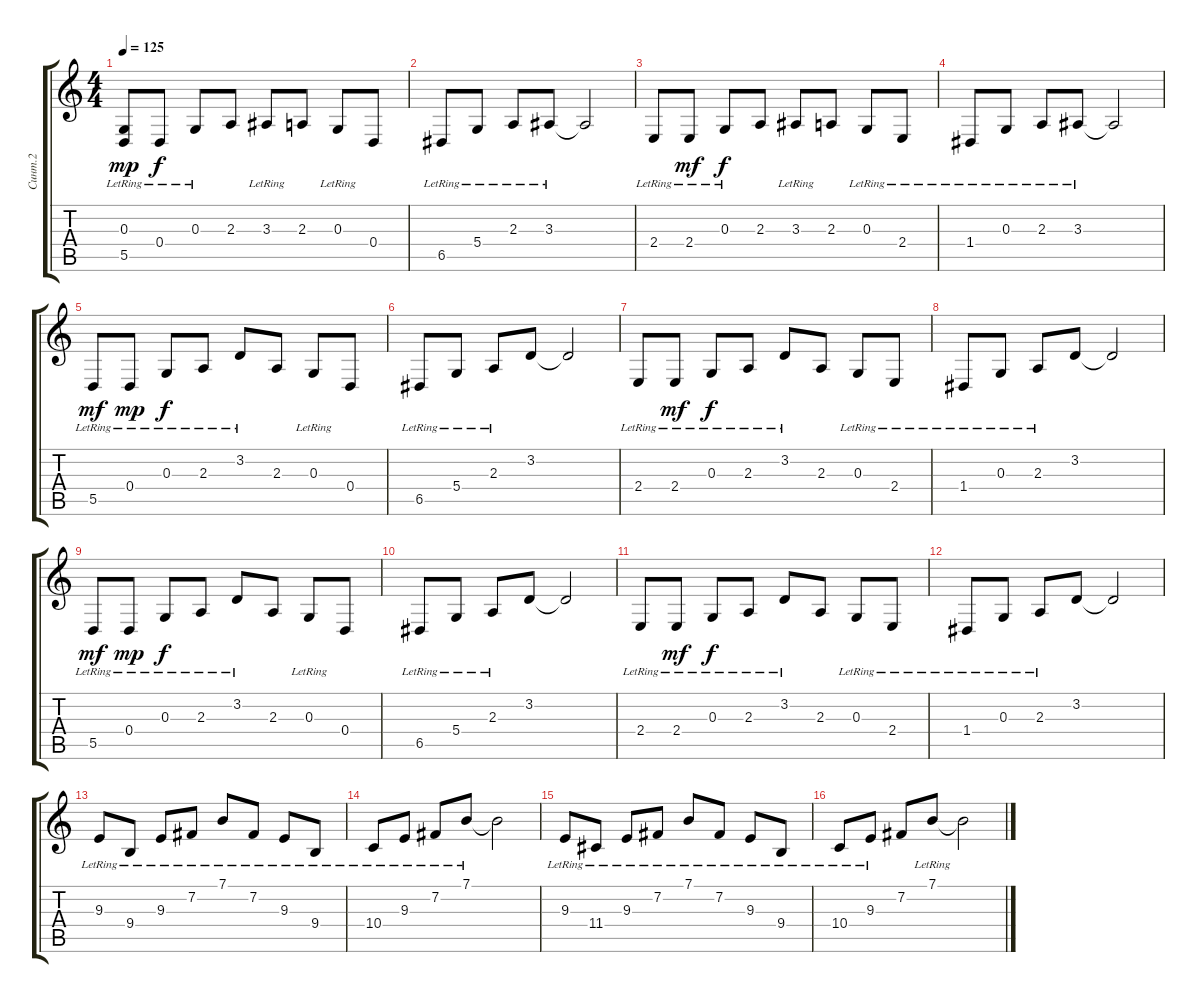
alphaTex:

\track ("Синт.2" "Синт.2") {instrument vibraphone}
\staff {score tabs}
\tuning (E4 B3 G3 D3 A2 E2) {hide}
\ts (4 4)
\tempo 125
\clef g2
\ks c
(0.3 5.5{lr}).8{dy mp instrument vibraphone} 0.4{lr}.8{dy f} 0.3{lr}.8 2.3.8 3.3{lr}.8 2.3.8 0.3{lr}.8 0.4.8 |
6.5{lr}.8 5.4{lr}.8 2.3{lr}.8 3.3{lr}.8 3.3{t}.2 |
2.4{lr}.8 2.4{lr}.8{dy mf} 0.3{lr}.8{dy f} 2.3.8 3.3{lr}.8 2.3.8 0.3{lr}.8 2.4{lr}.8 |
1.4{lr}.8 0.3{lr}.8 2.3{lr}.8 3.3{lr}.8 3.3{t}.2 |
5.5{lr}.8{dy mf} 0.4{lr}.8{dy mp} 0.3{lr}.8{dy f} 2.3{lr}.8 3.2{lr}.8 2.3.8 0.3{lr}.8 0.4.8 |
6.5{lr}.8 5.4{lr}.8 2.3{lr}.8 3.2.8 3.2{t}.2 |
2.4{lr}.8 2.4{lr}.8{dy mf} 0.3{lr}.8{dy f} 2.3{lr}.8 3.2{lr}.8 2.3.8 0.3{lr}.8 2.4{lr}.8 |
1.4{lr}.8 0.3{lr}.8 2.3{lr}.8 3.2.8 3.2{t}.2 |
5.5{lr}.8{dy mf} 0.4{lr}.8{dy mp} 0.3{lr}.8{dy f} 2.3{lr}.8 3.2{lr}.8 2.3.8 0.3{lr}.8 0.4.8 |
6.5{lr}.8 5.4{lr}.8 2.3{lr}.8 3.2.8 3.2{t}.2 |
2.4{lr}.8 2.4{lr}.8{dy mf} 0.3{lr}.8{dy f} 2.3{lr}.8 3.2{lr}.8 2.3.8 0.3{lr}.8 2.4{lr}.8 |
1.4{lr}.8 0.3{lr}.8 2.3{lr}.8 3.2.8 3.2{t}.2 |
9.3{lr}.8 9.4{lr}.8 9.3{lr}.8 7.2{lr}.8 7.1{lr}.8 7.2{lr}.8 9.3{lr}.8 9.4{lr}.8 |
10.4{lr}.8 9.3{lr}.8 7.2{lr}.8 7.1{lr}.8 7.1{t}.2 |
9.3{lr}.8 11.4{lr}.8 9.3{lr}.8 7.2{lr}.8 7.1{lr}.8 7.2{lr}.8 9.3{lr}.8 9.4{lr}.8 |
10.4{lr}.8 9.3{lr}.8 7.2.8 7.1{lr}.8 7.1{t}.2
